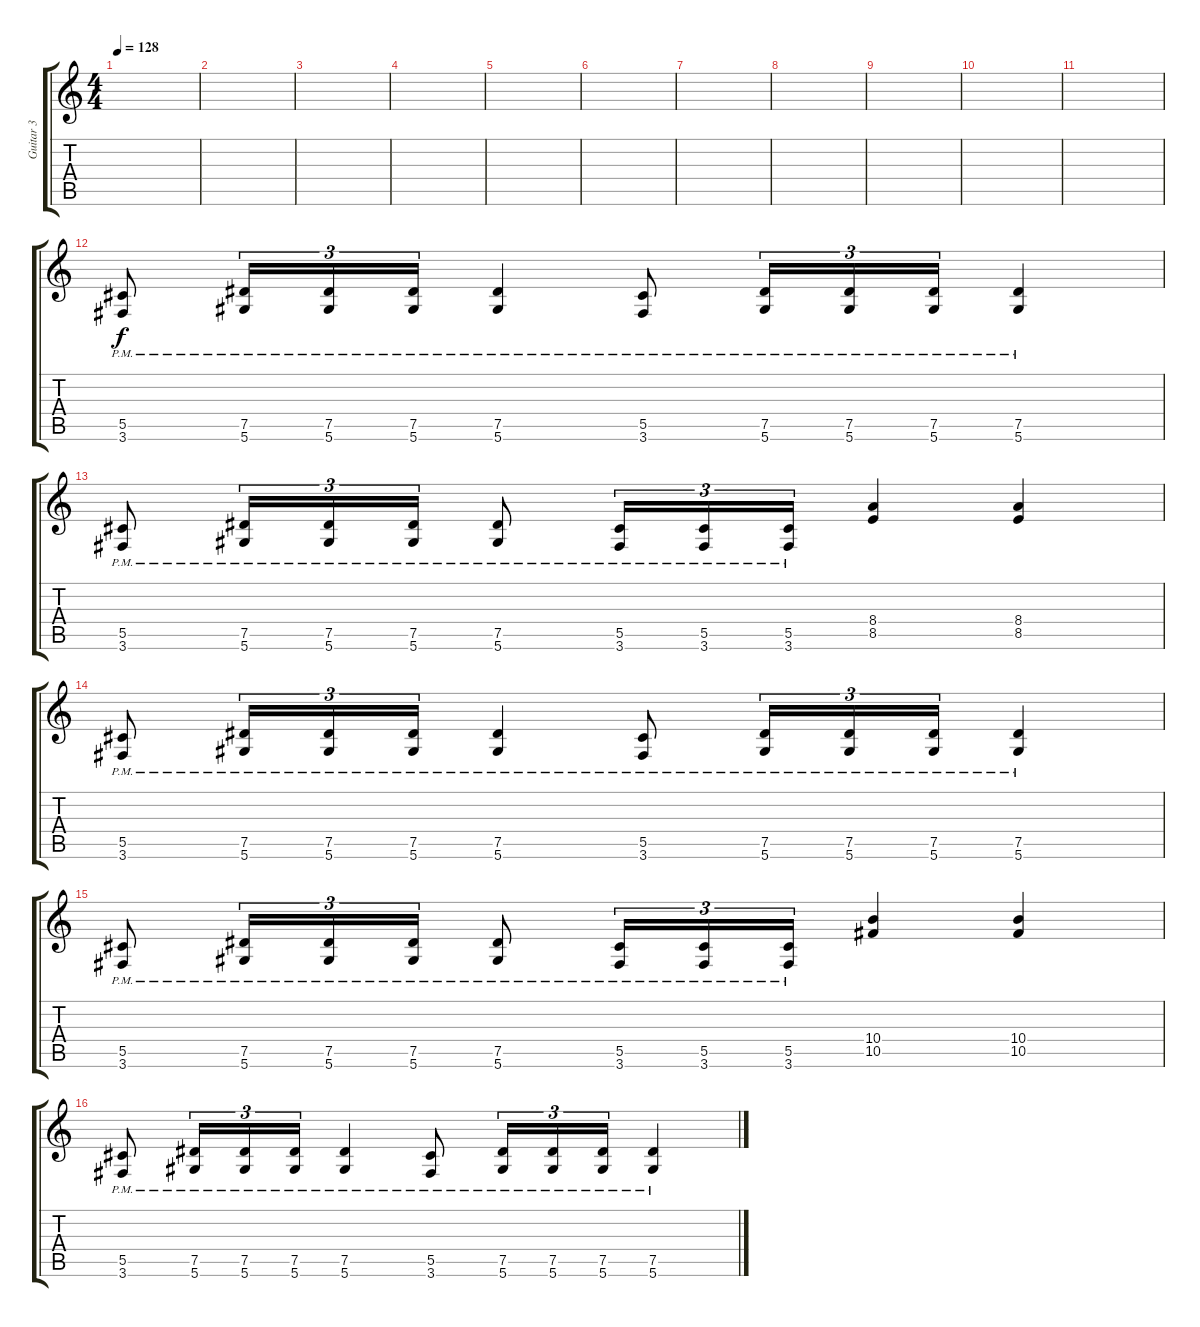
\track ("Guitar 3" "Guitar 3") {instrument overdrivenguitar}
\staff {score tabs}
\tuning (Eb4 Bb3 Gb3 Db3 Ab2 Eb2) {hide}
\ts (4 4)
\tempo 128
\clef g2
\ks c
|
|
|
\section ("" "")
|
|
|
|
|
|
|
|
\section ("" "")
(5.5{pm} 3.6{pm}).8{volume 10 balance 14 instrument overdrivenguitar} (7.5{pm} 5.6{pm}).16{tu (3 2)} (7.5{pm} 5.6{pm}).16{tu (3 2)} (7.5{pm} 5.6{pm}).16{tu (3 2)} (7.5{pm} 5.6{pm}).4 (5.5{pm} 3.6{pm}).8 (7.5{pm} 5.6{pm}).16{tu (3 2)} (7.5{pm} 5.6{pm}).16{tu (3 2)} (7.5{pm} 5.6{pm}).16{tu (3 2)} (7.5{pm} 5.6{pm}).4 |
(5.5{pm} 3.6{pm}).8 (7.5{pm} 5.6{pm}).16{tu (3 2)} (7.5{pm} 5.6{pm}).16{tu (3 2)} (7.5{pm} 5.6{pm}).16{tu (3 2)} (7.5{pm} 5.6{pm}).8 (5.5{pm} 3.6{pm}).16{tu (3 2)} (5.5{pm} 3.6{pm}).16{tu (3 2)} (5.5{pm} 3.6{pm}).16{tu (3 2)} (8.4 8.5).4 (8.4 8.5).4 |
(5.5{pm} 3.6{pm}).8 (7.5{pm} 5.6{pm}).16{tu (3 2)} (7.5{pm} 5.6{pm}).16{tu (3 2)} (7.5{pm} 5.6{pm}).16{tu (3 2)} (7.5{pm} 5.6{pm}).4 (5.5{pm} 3.6{pm}).8 (7.5{pm} 5.6{pm}).16{tu (3 2)} (7.5{pm} 5.6{pm}).16{tu (3 2)} (7.5{pm} 5.6{pm}).16{tu (3 2)} (7.5{pm} 5.6{pm}).4 |
(5.5{pm} 3.6{pm}).8 (7.5{pm} 5.6{pm}).16{tu (3 2)} (7.5{pm} 5.6{pm}).16{tu (3 2)} (7.5{pm} 5.6{pm}).16{tu (3 2)} (7.5{pm} 5.6{pm}).8 (5.5{pm} 3.6{pm}).16{tu (3 2)} (5.5{pm} 3.6{pm}).16{tu (3 2)} (5.5{pm} 3.6{pm}).16{tu (3 2)} (10.4 10.5).4 (10.4 10.5).4 |
(5.5{pm} 3.6{pm}).8 (7.5{pm} 5.6{pm}).16{tu (3 2)} (7.5{pm} 5.6{pm}).16{tu (3 2)} (7.5{pm} 5.6{pm}).16{tu (3 2)} (7.5{pm} 5.6{pm}).4 (5.5{pm} 3.6{pm}).8 (7.5{pm} 5.6{pm}).16{tu (3 2)} (7.5{pm} 5.6{pm}).16{tu (3 2)} (7.5{pm} 5.6{pm}).16{tu (3 2)} (7.5{pm} 5.6{pm}).4
